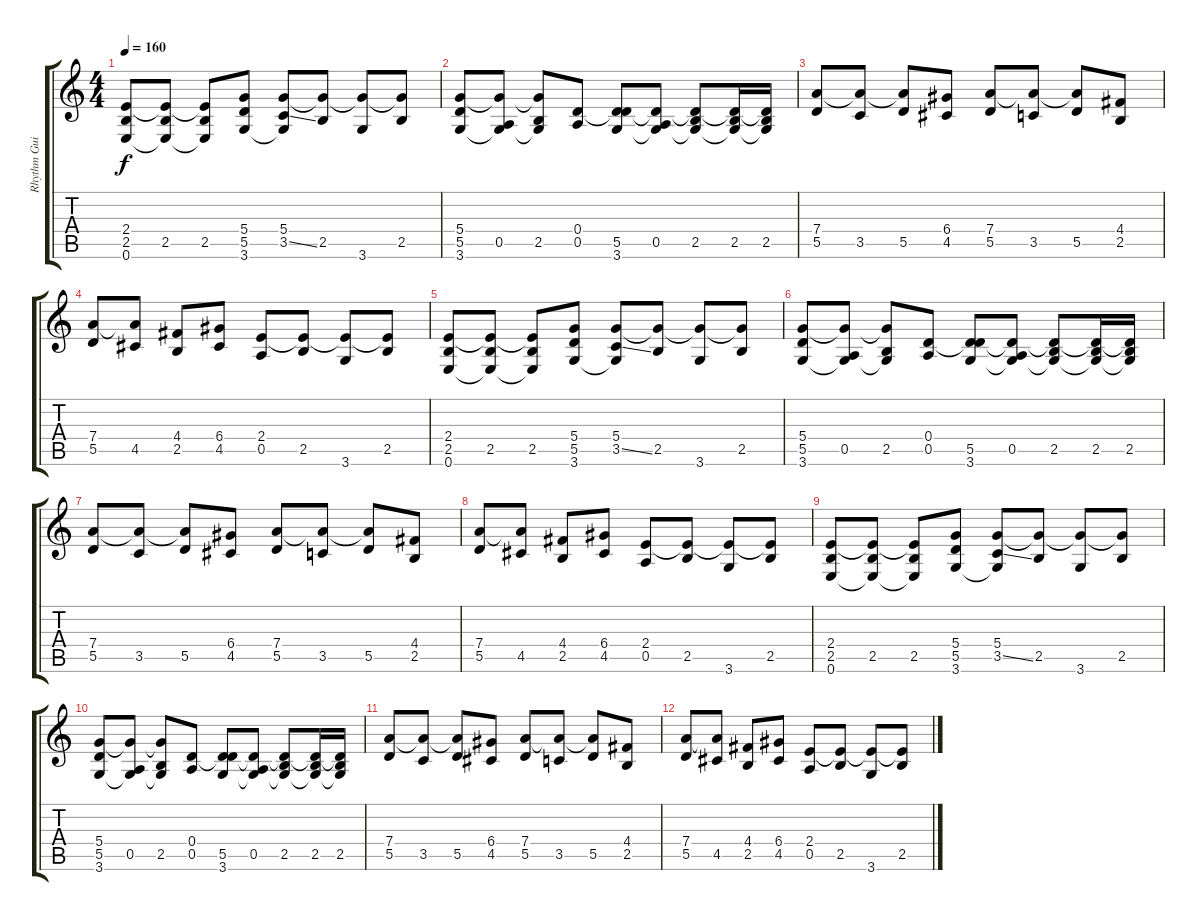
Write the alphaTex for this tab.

\track ("Rhythm Guitar" "Rhythm Gui") {instrument distortionguitar}
\staff {score tabs}
\tuning (E4 B3 G3 D3 A2 E2) {hide}
\ts (4 4)
\tempo 160
\clef g2
\ks c
(2.4 2.5 0.6).8{dy f instrument distortionguitar} (2.4{t} 2.5 0.6{t}).8 (2.4{t} 2.5 0.6{t}).8 (5.4 5.5 3.6).8 (5.4 3.5{ss} 3.6{t}).8 (5.4{t} 2.5).8 (5.4{t} 3.6).8 (5.4{t} 2.5).8 |
(5.4 5.5 3.6).8 (5.4{t} 0.5 3.6{t}).8 (5.4{t} 2.5 3.6{t}).8 (0.4 0.5).8 (0.4{t} 5.5 3.6).8 (0.4{t} 0.5 3.6{t}).8 (0.4{t} 2.5 3.6{t}).8 (0.4{t} 2.5 3.6{t}).16 (0.4{t} 2.5 3.6{t}).16 |
(7.4 5.5).8 (7.4{t} 3.5).8 (7.4{t} 5.5).8 (6.4 4.5).8 (7.4 5.5).8 (7.4{t} 3.5).8 (7.4{t} 5.5).8 (4.4 2.5).8 |
(7.4 5.5).8 (7.4{t} 4.5).8 (4.4 2.5).8 (6.4 4.5).8 (2.4 0.5).8 (2.4{t} 2.5).8 (2.4{t} 3.6).8 (2.4{t} 2.5).8 |
(2.4 2.5 0.6).8{instrument distortionguitar} (2.4{t} 2.5 0.6{t}).8 (2.4{t} 2.5 0.6{t}).8 (5.4 5.5 3.6).8 (5.4 3.5{ss} 3.6{t}).8 (5.4{t} 2.5).8 (5.4{t} 3.6).8 (5.4{t} 2.5).8 |
(5.4 5.5 3.6).8 (5.4{t} 0.5 3.6{t}).8 (5.4{t} 2.5 3.6{t}).8 (0.4 0.5).8 (0.4{t} 5.5 3.6).8 (0.4{t} 0.5 3.6{t}).8 (0.4{t} 2.5 3.6{t}).8 (0.4{t} 2.5 3.6{t}).16 (0.4{t} 2.5 3.6{t}).16 |
(7.4 5.5).8 (7.4{t} 3.5).8 (7.4{t} 5.5).8 (6.4 4.5).8 (7.4 5.5).8 (7.4{t} 3.5).8 (7.4{t} 5.5).8 (4.4 2.5).8 |
(7.4 5.5).8 (7.4{t} 4.5).8 (4.4 2.5).8 (6.4 4.5).8 (2.4 0.5).8 (2.4{t} 2.5).8 (2.4{t} 3.6).8 (2.4{t} 2.5).8 |
(2.4 2.5 0.6).8{volume 0 instrument distortionguitar} (2.4{t} 2.5 0.6{t}).8 (2.4{t} 2.5 0.6{t}).8 (5.4 5.5 3.6).8 (5.4 3.5{ss} 3.6{t}).8 (5.4{t} 2.5).8 (5.4{t} 3.6).8 (5.4{t} 2.5).8 |
(5.4 5.5 3.6).8 (5.4{t} 0.5 3.6{t}).8 (5.4{t} 2.5 3.6{t}).8 (0.4 0.5).8 (0.4{t} 5.5 3.6).8 (0.4{t} 0.5 3.6{t}).8 (0.4{t} 2.5 3.6{t}).8 (0.4{t} 2.5 3.6{t}).16 (0.4{t} 2.5 3.6{t}).16 |
(7.4 5.5).8 (7.4{t} 3.5).8 (7.4{t} 5.5).8 (6.4 4.5).8 (7.4 5.5).8 (7.4{t} 3.5).8 (7.4{t} 5.5).8 (4.4 2.5).8 |
(7.4 5.5).8 (7.4{t} 4.5).8 (4.4 2.5).8 (6.4 4.5).8 (2.4 0.5).8 (2.4{t} 2.5).8 (2.4{t} 3.6).8 (2.4{t} 2.5).8
